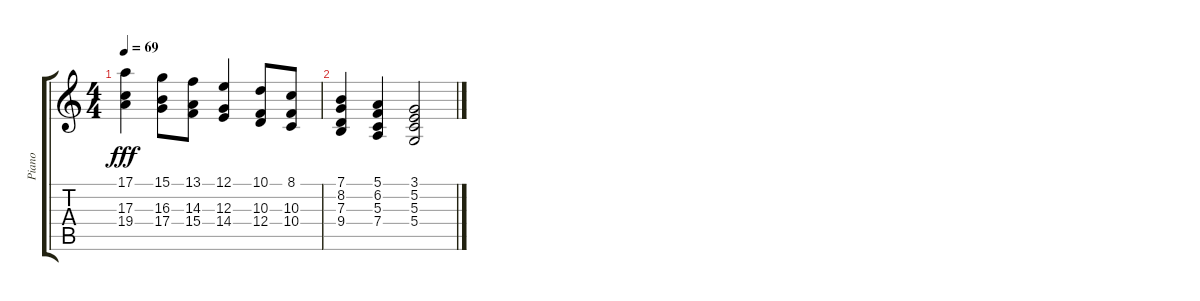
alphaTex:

\track ("Piano" "Piano") {instrument acousticgrandpiano}
\staff {score tabs}
\tuning (E4 B3 G3 D3 A2 E2) {hide}
\ts (4 4)
\tempo 69
\clef g2
\ks c
(17.1 17.3 19.4).4{dy fff} (15.1 16.3 17.4).8 (13.1 14.3 15.4).8 (12.1 12.3 14.4).4 (10.1 10.3 12.4).8 (8.1 10.3 10.4).8 |
(7.1 8.2 7.3 9.4).4 (5.1 6.2 5.3 7.4).4 (3.1 5.2 5.3 5.4).2
